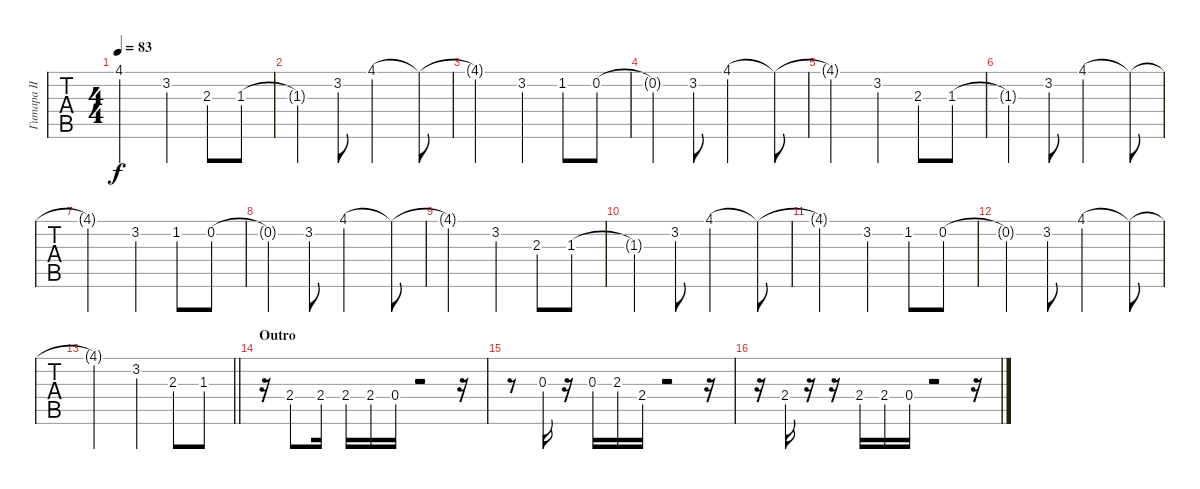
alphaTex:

\track ("Гитара II (эффект)" "Гитара II ") {instrument electricguitarclean}
\staff {tabs}
\tuning (E4 B3 G3 D3 A2 D2) {hide}
\ts (4 4)
\tempo 83
\clef g2
\ks c
4.1{t}.2{dy f} 3.2.4 2.3.8 1.3.8 |
1.3{t}.4 3.2.8 4.1.2 4.1{t}.8 |
4.1{t}.2 3.2.4 1.2.8 0.2.8 |
0.2{t}.4 3.2.8 4.1.2 4.1{t}.8 |
4.1{t}.2 3.2.4 2.3.8 1.3.8 |
1.3{t}.4 3.2.8 4.1.2 4.1{t}.8 |
4.1{t}.2 3.2.4 1.2.8 0.2.8 |
0.2{t}.4 3.2.8 4.1.2 4.1{t}.8 |
4.1{t}.2 3.2.4 2.3.8 1.3.8 |
1.3{t}.4 3.2.8 4.1.2 4.1{t}.8 |
4.1{t}.2 3.2.4 1.2.8 0.2.8 |
0.2{t}.4 3.2.8 4.1.2 4.1{t}.8 |
\barLineRight lightlight
4.1{t}.2 3.2.4 2.3.8 1.3.8 |
\section ("" "Outro")
r.16 2.4{st}.8 2.4.16 2.4.16 2.4.16 0.4.16 r.2 r.16 |
r.8 0.3.16 r.16 0.3.16 2.3.16 2.4.16 r.2 r.16 |
r.16 2.4.16 r.16 r.16 2.4.16 2.4.16 0.4.16 r.2 r.16
